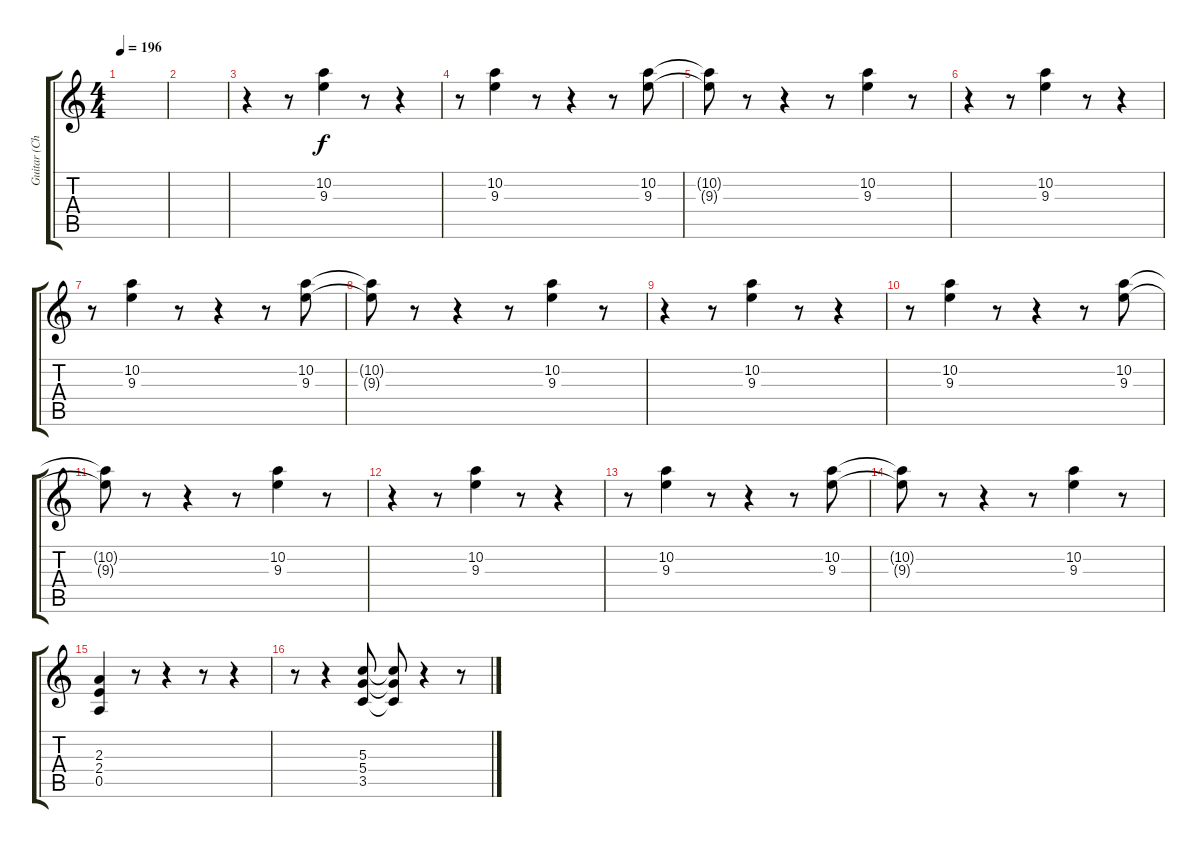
\track ("Guitar (Chorus)" "Guitar (Ch") {instrument distortionguitar}
\staff {score tabs}
\tuning (E4 B3 G3 D3 A2 E2) {hide}
\ts (4 4)
\tempo 196
\clef g2
\ks c
|
|
r.4 r.8 (10.2 9.3).4 r.8 r.4 |
r.8 (10.2 9.3).4 r.8 r.4 r.8 (10.2 9.3).8 |
(10.2{t} 9.3{t}).8 r.8 r.4 r.8 (10.2 9.3).4 r.8 |
r.4 r.8 (10.2 9.3).4 r.8 r.4 |
r.8 (10.2 9.3).4 r.8 r.4 r.8 (10.2 9.3).8 |
(10.2{t} 9.3{t}).8 r.8 r.4 r.8 (10.2 9.3).4 r.8 |
r.4 r.8 (10.2 9.3).4 r.8 r.4 |
r.8 (10.2 9.3).4 r.8 r.4 r.8 (10.2 9.3).8 |
(10.2{t} 9.3{t}).8 r.8 r.4 r.8 (10.2 9.3).4 r.8 |
r.4 r.8 (10.2 9.3).4 r.8 r.4 |
r.8 (10.2 9.3).4 r.8 r.4 r.8 (10.2 9.3).8 |
(10.2{t} 9.3{t}).8 r.8 r.4 r.8 (10.2 9.3).4 r.8 |
(2.3 2.4 0.5).4{volume 16} r.8 r.4 r.8 r.4 |
r.8 r.4 (5.3 5.4 3.5).8 (5.3{t} 5.4{t} 3.5{t}).8 r.4 r.8
